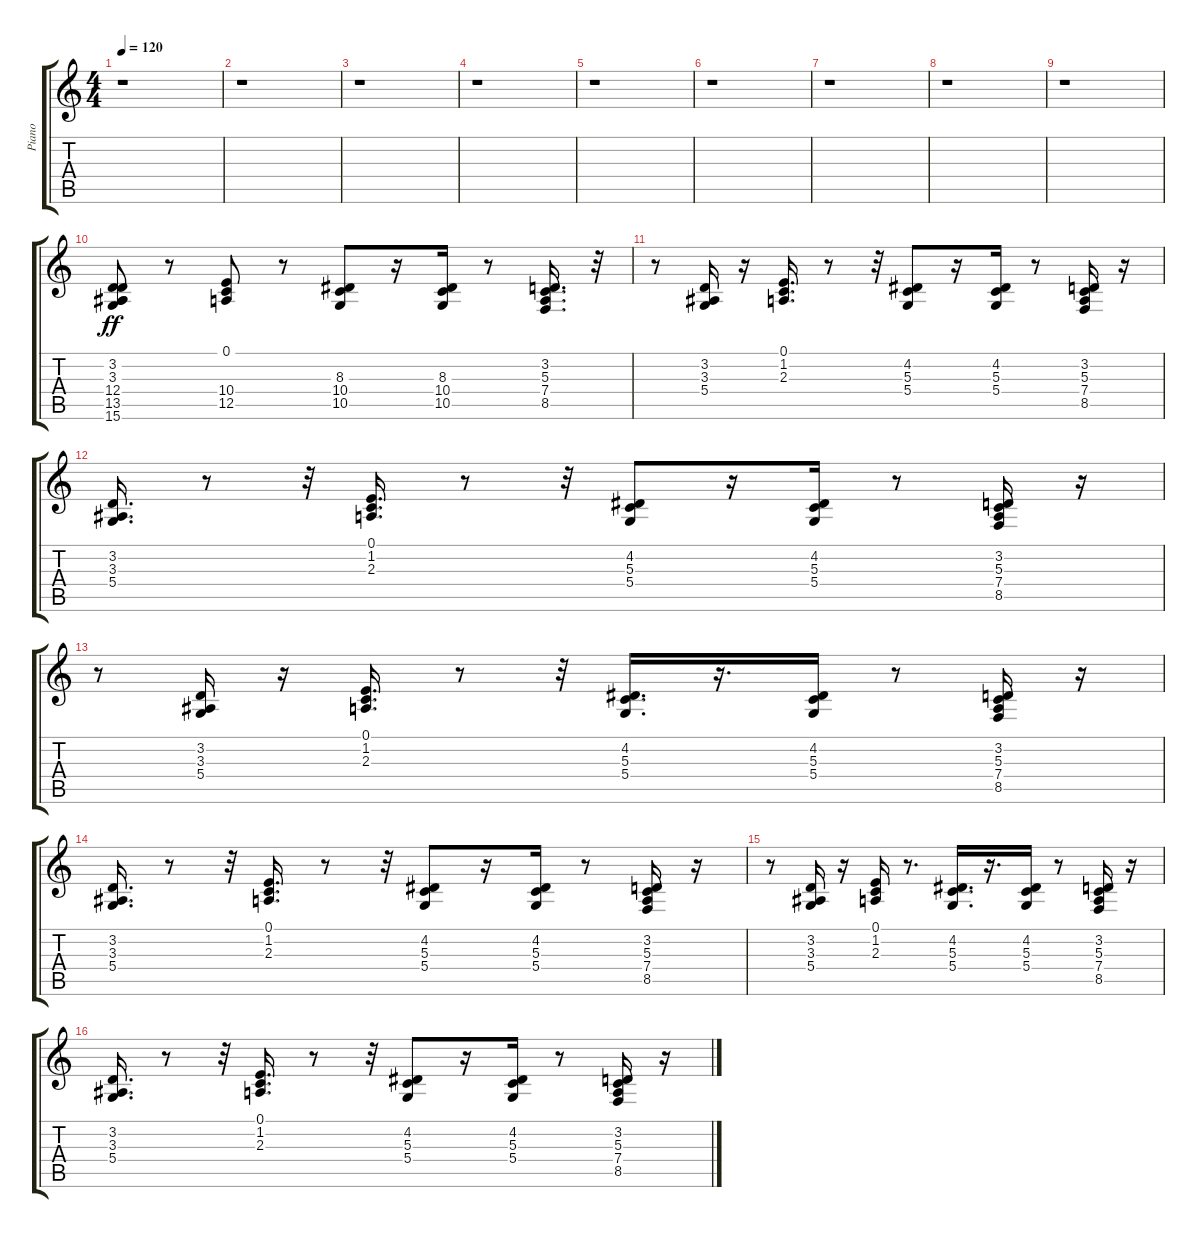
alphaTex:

\track ("Piano" "Piano") {instrument acousticgrandpiano}
\staff {score tabs}
\tuning (E4 B3 G3 D3 A2 E2) {hide}
\ts (4 4)
\tempo 120
\clef g2
\ks c
r.1{dy ff} |
r.1 |
r.1 |
r.1 |
r.1 |
r.1 |
r.1 |
r.1 |
r.1 |
(3.2 3.3 12.4 13.5 15.6).8 r.8 (0.1 10.4 12.5).8 r.8 (8.3 10.4 10.5).8 r.16 (8.3 10.4 10.5).16 r.8 (3.2 5.3 7.4 8.5).16{d} r.32 |
r.8 (3.2 3.3 5.4).16 r.16 (0.1 1.2 2.3).16{d} r.8 r.32 (4.2 5.3 5.4).8 r.16 (4.2 5.3 5.4).16 r.8 (3.2 5.3 7.4 8.5).16 r.16 |
(3.2 3.3 5.4).16{d} r.8 r.32 (0.1 1.2 2.3).16{d} r.8 r.32 (4.2 5.3 5.4).8 r.16 (4.2 5.3 5.4).16 r.8 (3.2 5.3 7.4 8.5).16 r.16 |
r.8 (3.2 3.3 5.4).16 r.16 (0.1 1.2 2.3).16{d} r.8 r.32 (4.2 5.3 5.4).16{d} r.16{d} (4.2 5.3 5.4).16 r.8 (3.2 5.3 7.4 8.5).16 r.16 |
(3.2 3.3 5.4).16{d} r.8 r.32 (0.1 1.2 2.3).16{d} r.8 r.32 (4.2 5.3 5.4).8 r.16 (4.2 5.3 5.4).16 r.8 (3.2 5.3 7.4 8.5).16 r.16 |
r.8 (3.2 3.3 5.4).16 r.16 (0.1 1.2 2.3).16 r.8{d} (4.2 5.3 5.4).16{d} r.16{d} (4.2 5.3 5.4).16 r.8 (3.2 5.3 7.4 8.5).16 r.16 |
(3.2 3.3 5.4).16{d} r.8 r.32 (0.1 1.2 2.3).16{d} r.8 r.32 (4.2 5.3 5.4).8 r.16 (4.2 5.3 5.4).16 r.8 (3.2 5.3 7.4 8.5).16 r.16
